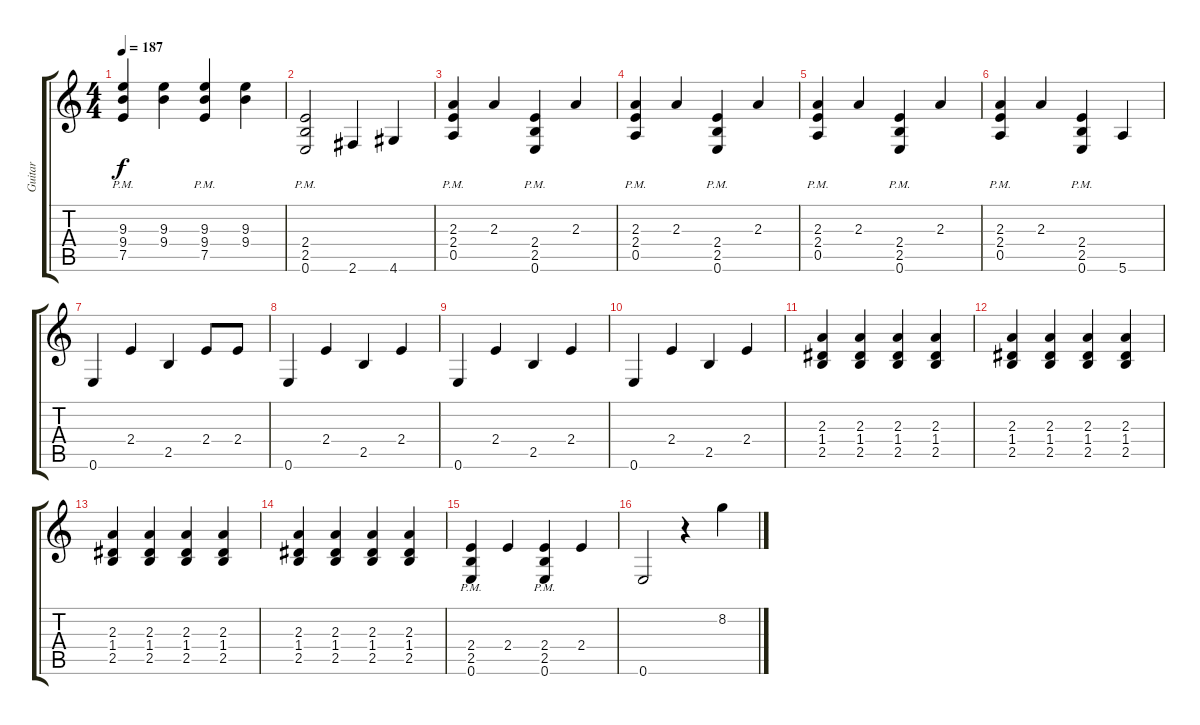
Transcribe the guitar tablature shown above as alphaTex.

\track ("Guitar" "Guitar") {instrument distortionguitar}
\staff {score tabs}
\tuning (E4 B3 G3 D3 A2 E2) {hide}
\ts (4 4)
\tempo 187
\clef g2
\ks c
(9.3{pm} 9.4{pm} 7.5{pm}).4{dy f} (9.3 9.4).4 (9.3{pm} 9.4{pm} 7.5{pm}).4 (9.3 9.4).4 |
(2.4{pm} 2.5{pm} 0.6{pm}).2 2.6.4 4.6.4 |
(2.3{pm} 2.4{pm} 0.5{pm}).4 2.3.4 (2.4{pm} 2.5{pm} 0.6{pm}).4 2.3.4 |
(2.3{pm} 2.4{pm} 0.5{pm}).4 2.3.4 (2.4{pm} 2.5{pm} 0.6{pm}).4 2.3.4 |
(2.3{pm} 2.4{pm} 0.5{pm}).4 2.3.4 (2.4{pm} 2.5{pm} 0.6{pm}).4 2.3.4 |
(2.3{pm} 2.4{pm} 0.5{pm}).4 2.3.4 (2.4{pm} 2.5{pm} 0.6{pm}).4 5.6.4 |
0.6.4 2.4.4 2.5.4 2.4.8 2.4.8 |
0.6.4 2.4.4 2.5.4 2.4.4 |
0.6.4 2.4.4 2.5.4 2.4.4 |
0.6.4 2.4.4 2.5.4 2.4.4 |
(2.3 1.4 2.5).4 (2.3 1.4 2.5).4 (2.3 1.4 2.5).4 (2.3 1.4 2.5).4 |
(2.3 1.4 2.5).4 (2.3 1.4 2.5).4 (2.3 1.4 2.5).4 (2.3 1.4 2.5).4 |
(2.3 1.4 2.5).4 (2.3 1.4 2.5).4 (2.3 1.4 2.5).4 (2.3 1.4 2.5).4 |
(2.3 1.4 2.5).4 (2.3 1.4 2.5).4 (2.3 1.4 2.5).4 (2.3 1.4 2.5).4 |
(2.4{pm} 2.5{pm} 0.6{pm}).4 2.4.4 (2.4{pm} 2.5{pm} 0.6{pm}).4 2.4.4 |
0.6.2 r.4 8.2{sl}.4
